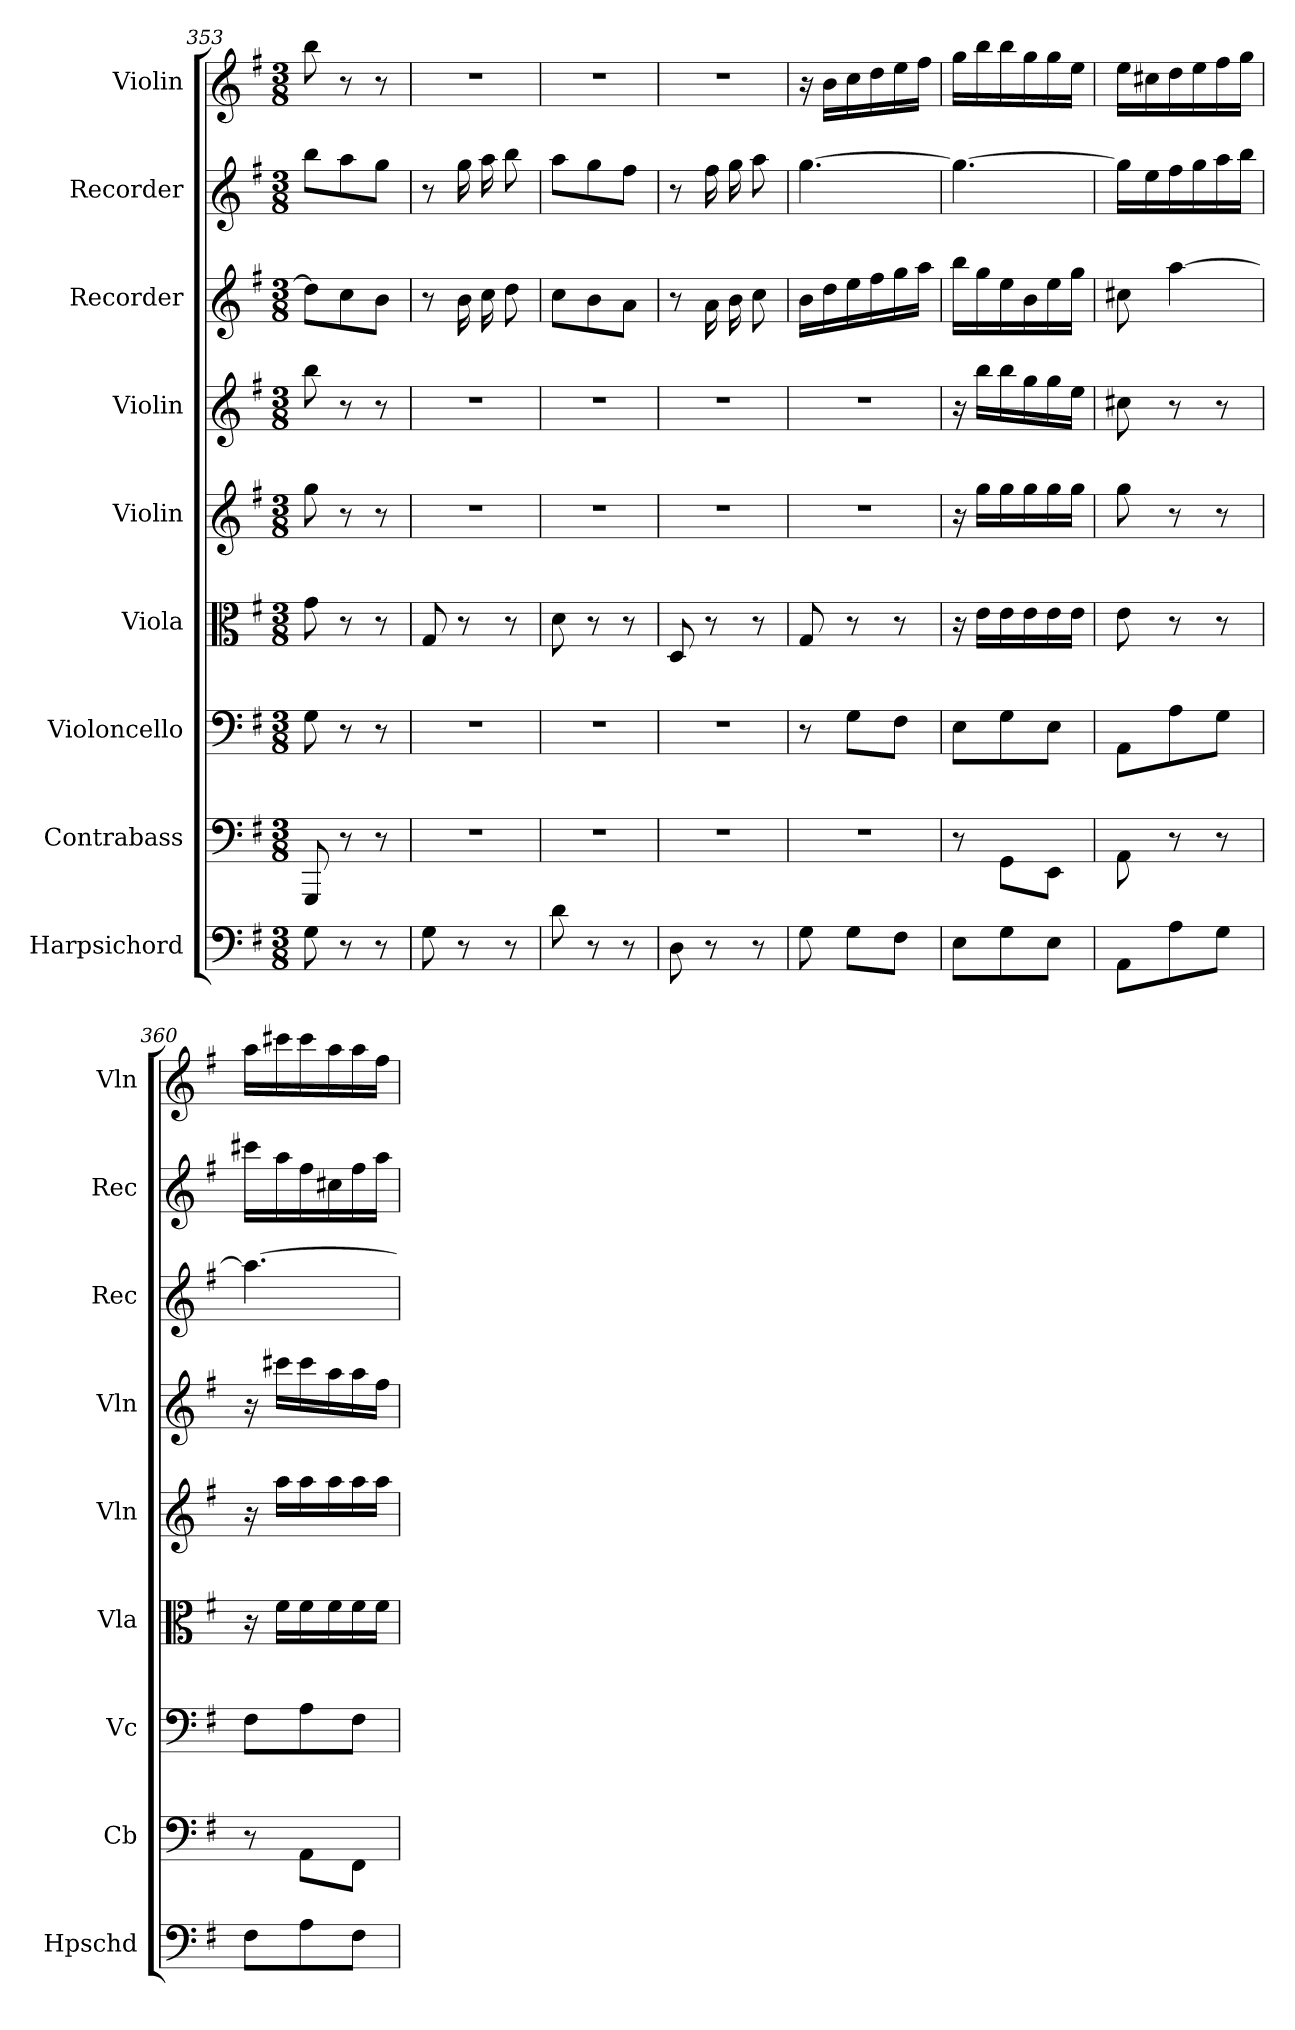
**kern	**kern	**kern	**kern	**kern	**kern	**kern	**kern	**kern
*part9	*part8	*part7	*part6	*part5	*part4	*part3	*part2	*part1
*staff9	*staff8	*staff7	*staff6	*staff5	*staff4	*staff3	*staff2	*staff1
*I"Harpsichord	*I"Contrabass	*I"Violoncello	*I"Viola	*I"Violin	*I"Violin	*I"Recorder	*I"Recorder	*I"Violin
*I'Hpschd	*I'Cb	*I'Vc	*I'Vla	*I'Vln	*I'Vln	*I'Rec	*I'Rec	*I'Vln
*clefF4	*clefF4	*clefF4	*clefC3	*clefG2	*clefG2	*clefG2	*clefG2	*clefG2
*	*ITrd7c12	*	*	*	*	*	*	*
*k[f#]	*k[f#]	*k[f#]	*k[f#]	*k[f#]	*k[f#]	*k[f#]	*k[f#]	*k[f#]
*G:	*G:	*G:	*G:	*G:	*G:	*G:	*G:	*G:
*M3/8	*M3/8	*M3/8	*M3/8	*M3/8	*M3/8	*M3/8	*M3/8	*M3/8
=353	=353	=353	=353	=353	=353	=353	=353	=353
8G\	8GGGG/	8G\	8g\	8gg\	8bb\	8dd\L]	8bb\L	8bb\
8r	8r	8r	8r	8r	8r	8cc\	8aa\	8r
8r	8r	8r	8r	8r	8r	8b\J	8gg\J	8r
=354	=354	=354	=354	=354	=354	=354	=354	=354
8G\	4.r	4.r	8G/	4.r	4.r	8r	8r	4.r
8r	.	.	8r	.	.	16b\	16gg\	.
.	.	.	.	.	.	16cc\	16aa\	.
8r	.	.	8r	.	.	8dd\	8bb\	.
=355	=355	=355	=355	=355	=355	=355	=355	=355
8d\	4.r	4.r	8d\	4.r	4.r	8cc\L	8aa\L	4.r
8r	.	.	8r	.	.	8b\	8gg\	.
8r	.	.	8r	.	.	8a\J	8ff#\J	.
=356	=356	=356	=356	=356	=356	=356	=356	=356
8D\	4.r	4.r	8D/	4.r	4.r	8r	8r	4.r
8r	.	.	8r	.	.	16a\	16ff#\	.
.	.	.	.	.	.	16b\	16gg\	.
8r	.	.	8r	.	.	8cc\	8aa\	.
=357	=357	=357	=357	=357	=357	=357	=357	=357
8G\	4.r	8r	8G/	4.r	4.r	16b\LL	[4.gg\	16r
.	.	.	.	.	.	16dd\	.	16b\LL
8G\L	.	8G\L	8r	.	.	16ee\	.	16cc\
.	.	.	.	.	.	16ff#\	.	16dd\
8F#\J	.	8F#\J	8r	.	.	16gg\	.	16ee\
.	.	.	.	.	.	16aa\JJ	.	16ff#\JJ
=358	=358	=358	=358	=358	=358	=358	=358	=358
8E\L	8r	8E\L	16r	16r	16r	16bb\LL	4.gg\_	16gg\LL
.	.	.	16e\LL	16gg\LL	16bb\LL	16gg\	.	16bb\
8G\	8GGG\L	8G\	16e\	16gg\	16bb\	16ee\	.	16bb\
.	.	.	16e\	16gg\	16gg\	16b\	.	16gg\
8E\J	8EEE\J	8E\J	16e\	16gg\	16gg\	16ee\	.	16gg\
.	.	.	16e\JJ	16gg\JJ	16ee\JJ	16gg\JJ	.	16ee\JJ
=359	=359	=359	=359	=359	=359	=359	=359	=359
8AA\L	8AAA\	8AA\L	8e\	8gg\	8cc#X\	8cc#X\	16gg\LL]	16ee\LL
.	.	.	.	.	.	.	16ee\	16cc#X\
8A\	8r	8A\	8r	8r	8r	[4aa\	16ff#\	16dd\
.	.	.	.	.	.	.	16gg\	16ee\
8G\J	8r	8G\J	8r	8r	8r	.	16aa\	16ff#\
.	.	.	.	.	.	.	16bb\JJ	16gg\JJ
=360	=360	=360	=360	=360	=360	=360	=360	=360
8F#\L	8r	8F#\L	16r	16r	16r	4.aa\_	16ccc#X\LL	16aa\LL
.	.	.	16f#\LL	16aa\LL	16ccc#X\LL	.	16aa\	16ccc#X\
8A\	8AAA\L	8A\	16f#\	16aa\	16ccc#\	.	16ff#\	16ccc#\
.	.	.	16f#\	16aa\	16aa\	.	16cc#X\	16aa\
8F#\J	8FFF#\J	8F#\J	16f#\	16aa\	16aa\	.	16ff#\	16aa\
.	.	.	16f#\JJ	16aa\JJ	16ff#\JJ	.	16aa\JJ	16ff#\JJ
=	=	=	=	=	=	=	=	=
*-	*-	*-	*-	*-	*-	*-	*-	*-
